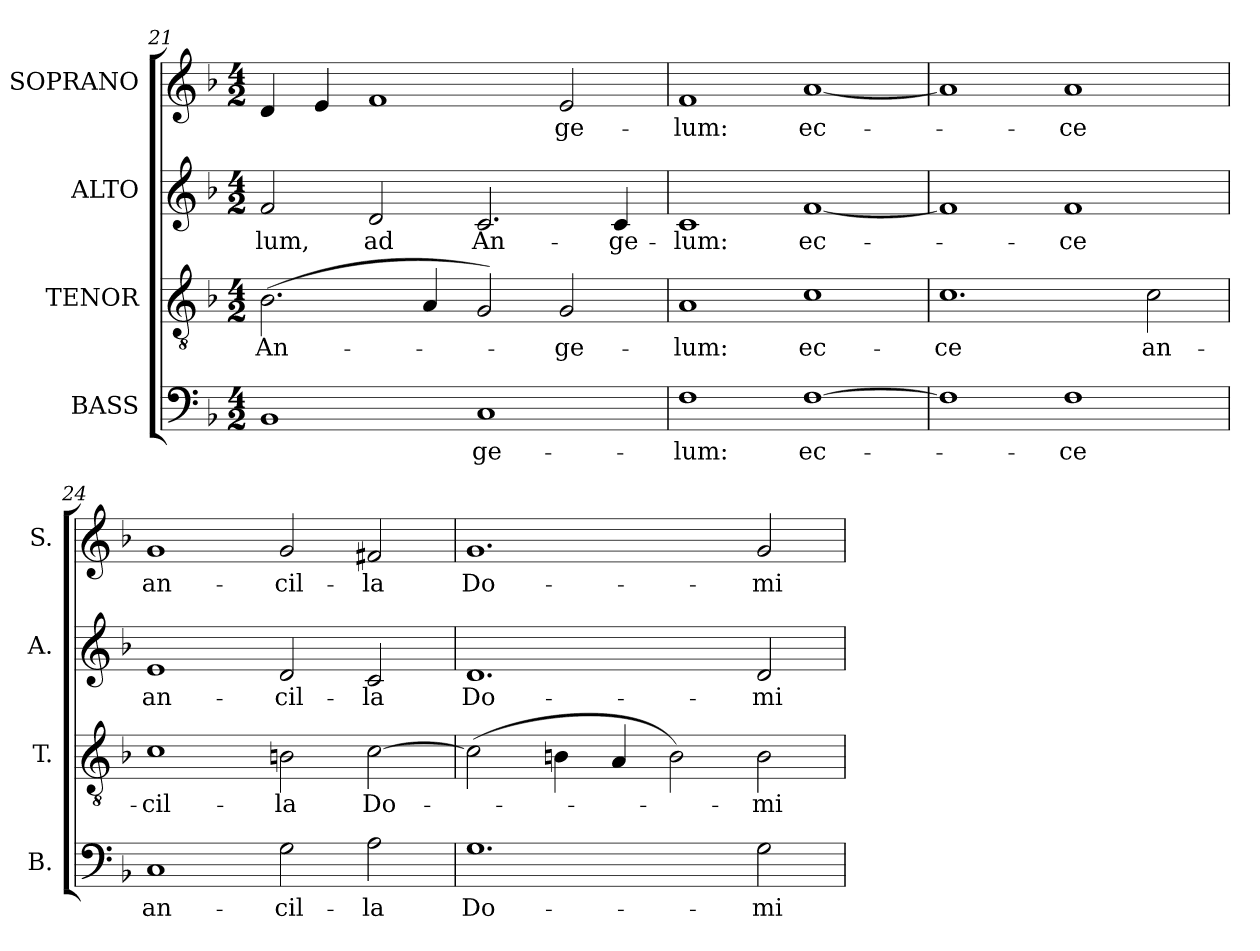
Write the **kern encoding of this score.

**kern	**text	**kern	**text	**kern	**text	**kern	**text
*part4	*part4	*part3	*part3	*part2	*part2	*part1	*part1
*staff4	*staff4	*staff3	*staff3	*staff2	*staff2	*staff1	*staff1
*I"BASS	*	*I"TENOR	*	*I"ALTO	*	*I"SOPRANO	*
*I'B.	*	*I'T.	*	*I'A.	*	*I'S.	*
*clefF4	*	*clefGv2	*	*clefG2	*	*clefG2	*
*	*	*ITrd7c12	*	*	*	*	*
*k[b-]	*	*k[b-]	*	*k[b-]	*	*k[b-]	*
*F:	*	*F:	*	*F:	*	*F:	*
*M4/2	*	*M4/2	*	*M4/2	*	*M4/2	*
=21	=21	=21	=21	=21	=21	=21	=21
!	!	!	!LO:LY:b:color=#000000	!	!	!	!
!	!	!	!	!	!LO:LY:b:color=#000000	!	!
1BB-i	.	(2.BB-i\	An-	2fi/	-lum,	4di/	.
.	.	.	.	.	.	4ei/	.
!	!	!	!	!	!LO:LY:b:color=#000000	!	!
.	.	.	.	2di/	ad	1fi	.
.	.	4AAi/	.	.	.	.	.
!	!LO:LY:b:color=#000000	!	!	!	!	!	!
!	!	!	!	!	!LO:LY:b:color=#000000	!	!
1Ci	-ge-	2GGi/)	.	2.ci/	An-	.	.
!	!	!	!LO:LY:b:color=#000000	!	!	!	!
!	!	!	!	!	!	!	!LO:LY:b:color=#000000
.	.	2GGi/	-ge-	.	.	2ei/	-ge-
!	!	!	!	!	!LO:LY:b:color=#000000	!	!
.	.	.	.	4ci/	-ge-	.	.
=22	=22	=22	=22	=22	=22	=22	=22
!	!LO:LY:b:color=#000000	!	!	!	!	!	!
!	!	!	!LO:LY:b:color=#000000	!	!	!	!
!	!	!	!	!	!LO:LY:b:color=#000000	!	!
!	!	!	!	!	!	!	!LO:LY:b:color=#000000
1Fi	-lum:	1AAi	-lum:	1ci	-lum:	1fi	-lum:
!	!LO:LY:b:color=#000000	!	!	!	!	!	!
!	!	!	!LO:LY:b:color=#000000	!	!	!	!
!	!	!	!	!	!LO:LY:b:color=#000000	!	!
!	!	!	!	!	!	!	!LO:LY:b:color=#000000
[1Fi	ec-	1Ci	ec-	[1fi	ec-	[1ai	ec-
!!LO:LB:g=z
=23	=23	=23	=23	=23	=23	=23	=23
!	!	!	!LO:LY:b:color=#000000	!	!	!	!
1Fi]	.	1.Ci	-ce	1fi]	.	1ai]	.
!	!LO:LY:b:color=#000000	!	!	!	!	!	!
!	!	!	!	!	!LO:LY:b:color=#000000	!	!
!	!	!	!	!	!	!	!LO:LY:b:color=#000000
1Fi	-ce	.	.	1fi	-ce	1ai	-ce
!	!	!	!LO:LY:b:color=#000000	!	!	!	!
.	.	2Ci\	an-	.	.	.	.
=24	=24	=24	=24	=24	=24	=24	=24
!	!LO:LY:b:color=#000000	!	!	!	!	!	!
!	!	!	!LO:LY:b:color=#000000	!	!	!	!
!	!	!	!	!	!LO:LY:b:color=#000000	!	!
!	!	!	!	!	!	!	!LO:LY:b:color=#000000
1Ci	an-	1Ci	-cil-	1ei	an-	1gi	an-
!	!LO:LY:b:color=#000000	!	!	!	!	!	!
!	!	!	!LO:LY:b:color=#000000	!	!	!	!
!	!	!	!	!	!LO:LY:b:color=#000000	!	!
!	!	!	!	!	!	!	!LO:LY:b:color=#000000
2Gi\	-cil-	2BBni\	-la	2di/	-cil-	2gi/	-cil-
!	!LO:LY:b:color=#000000	!	!	!	!	!	!
!	!	!	!LO:LY:b:color=#000000	!	!	!	!
!	!	!	!	!	!LO:LY:b:color=#000000	!	!
!	!	!	!	!	!	!	!LO:LY:b:color=#000000
2Ai\	-la	[2Ci\	Do-	2ci/	-la	2f#Xi/	-la
=25	=25	=25	=25	=25	=25	=25	=25
!	!LO:LY:b:color=#000000	!	!	!	!	!	!
!	!	!	!	!	!LO:LY:b:color=#000000	!	!
!	!	!	!	!	!	!	!LO:LY:b:color=#000000
1.Gi	Do-	(2Ci\]	.	1.di	Do-	1.gi	Do-
.	.	4BBni\	.	.	.	.	.
.	.	4AAi/	.	.	.	.	.
.	.	2BBi\)	.	.	.	.	.
!	!LO:LY:b:color=#000000	!	!	!	!	!	!
!	!	!	!LO:LY:b:color=#000000	!	!	!	!
!	!	!	!	!	!LO:LY:b:color=#000000	!	!
!	!	!	!	!	!	!	!LO:LY:b:color=#000000
2Gi\	-mi-	2BBi\	-mi-	2di/	-mi-	2gi/	-mi-
=	=	=	=	=	=	=	=
*-	*-	*-	*-	*-	*-	*-	*-
